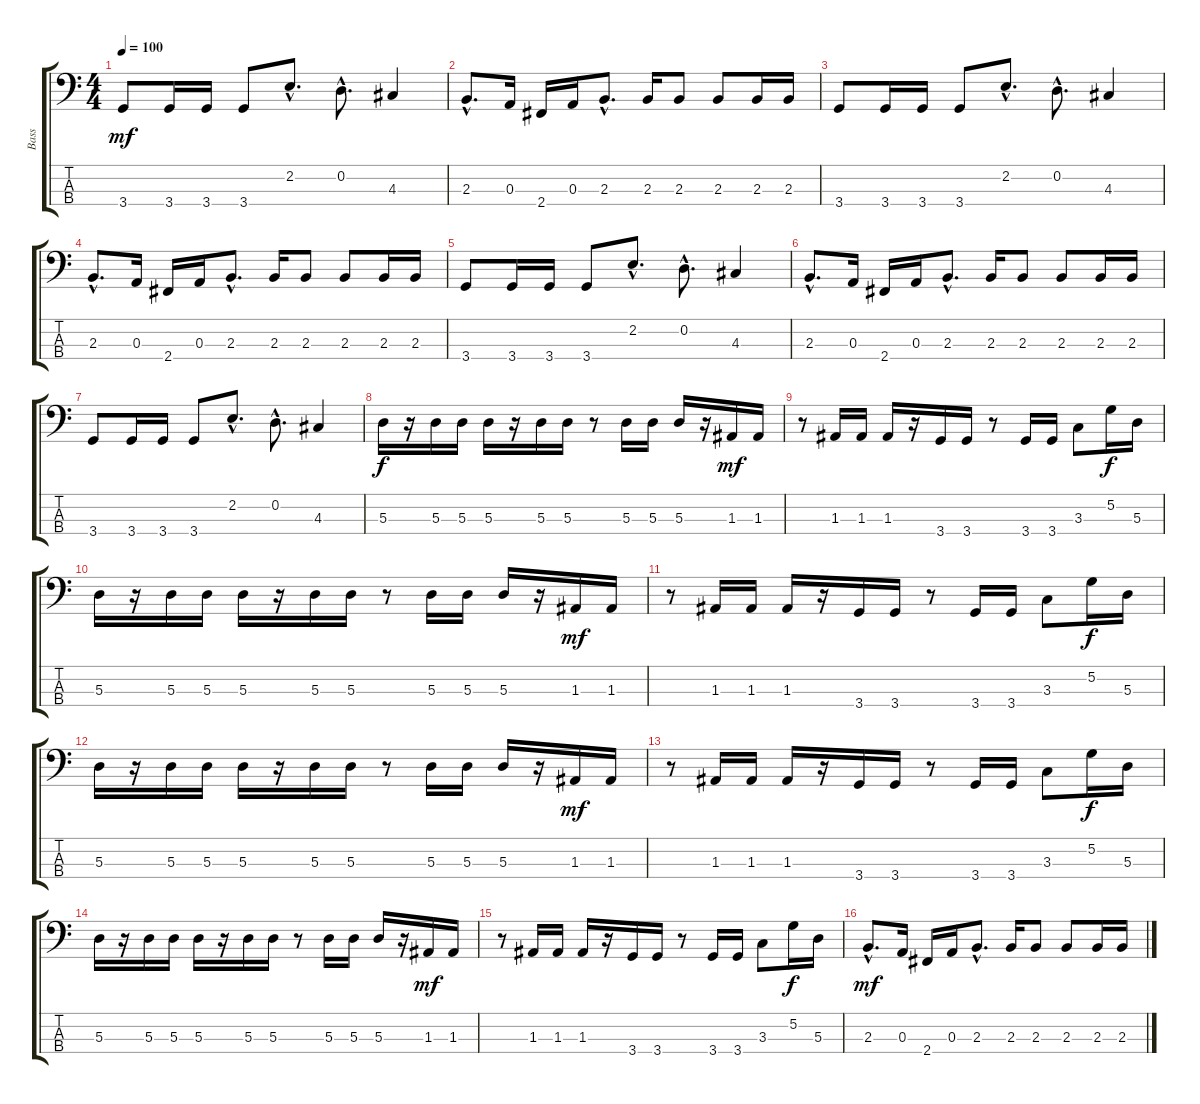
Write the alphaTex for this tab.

\track ("Bass" "Bass") {instrument electricbassfinger}
\staff {score tabs}
\tuning (G2 D2 A1 E1) {hide}
\ts (4 4)
\tempo 100
\clef f4
\ks c
3.4.8{dy mf} 3.4.16 3.4.16 3.4.8 2.2{hac}.8{d} 0.2{hac}.8{d} 4.3.4 |
2.3{hac}.8{d} 0.3.16 2.4.16 0.3.16 2.3{hac}.8{d} 2.3.16 2.3.8 2.3.8 2.3.16 2.3.16 |
3.4.8 3.4.16 3.4.16 3.4.8 2.2{hac}.8{d} 0.2{hac}.8{d} 4.3.4 |
2.3{hac}.8{d} 0.3.16 2.4.16 0.3.16 2.3{hac}.8{d} 2.3.16 2.3.8 2.3.8 2.3.16 2.3.16 |
3.4.8 3.4.16 3.4.16 3.4.8 2.2{hac}.8{d} 0.2{hac}.8{d} 4.3.4 |
2.3{hac}.8{d} 0.3.16 2.4.16 0.3.16 2.3{hac}.8{d} 2.3.16 2.3.8 2.3.8 2.3.16 2.3.16 |
3.4.8 3.4.16 3.4.16 3.4.8 2.2{hac}.8{d} 0.2{hac}.8{d} 4.3.4 |
5.3.16{dy f} r.16 5.3.16 5.3.16 5.3.16 r.16 5.3.16 5.3.16 r.8 5.3.16 5.3.16 5.3.16 r.16 1.3.16{dy mf} 1.3.16 |
r.8 1.3.16 1.3.16 1.3.16 r.16 3.4.16 3.4.16 r.8 3.4.16 3.4.16 3.3.8 5.2.16{dy f} 5.3.16 |
5.3.16 r.16 5.3.16 5.3.16 5.3.16 r.16 5.3.16 5.3.16 r.8 5.3.16 5.3.16 5.3.16 r.16 1.3.16{dy mf} 1.3.16 |
r.8 1.3.16 1.3.16 1.3.16 r.16 3.4.16 3.4.16 r.8 3.4.16 3.4.16 3.3.8 5.2.16{dy f} 5.3.16 |
5.3.16 r.16 5.3.16 5.3.16 5.3.16 r.16 5.3.16 5.3.16 r.8 5.3.16 5.3.16 5.3.16 r.16 1.3.16{dy mf} 1.3.16 |
r.8 1.3.16 1.3.16 1.3.16 r.16 3.4.16 3.4.16 r.8 3.4.16 3.4.16 3.3.8 5.2.16{dy f} 5.3.16 |
5.3.16 r.16 5.3.16 5.3.16 5.3.16 r.16 5.3.16 5.3.16 r.8 5.3.16 5.3.16 5.3.16 r.16 1.3.16{dy mf} 1.3.16 |
r.8 1.3.16 1.3.16 1.3.16 r.16 3.4.16 3.4.16 r.8 3.4.16 3.4.16 3.3.8 5.2.16{dy f} 5.3.16 |
2.3{hac}.8{d dy mf} 0.3.16 2.4.16 0.3.16 2.3{hac}.8{d} 2.3.16 2.3.8 2.3.8 2.3.16 2.3.16
